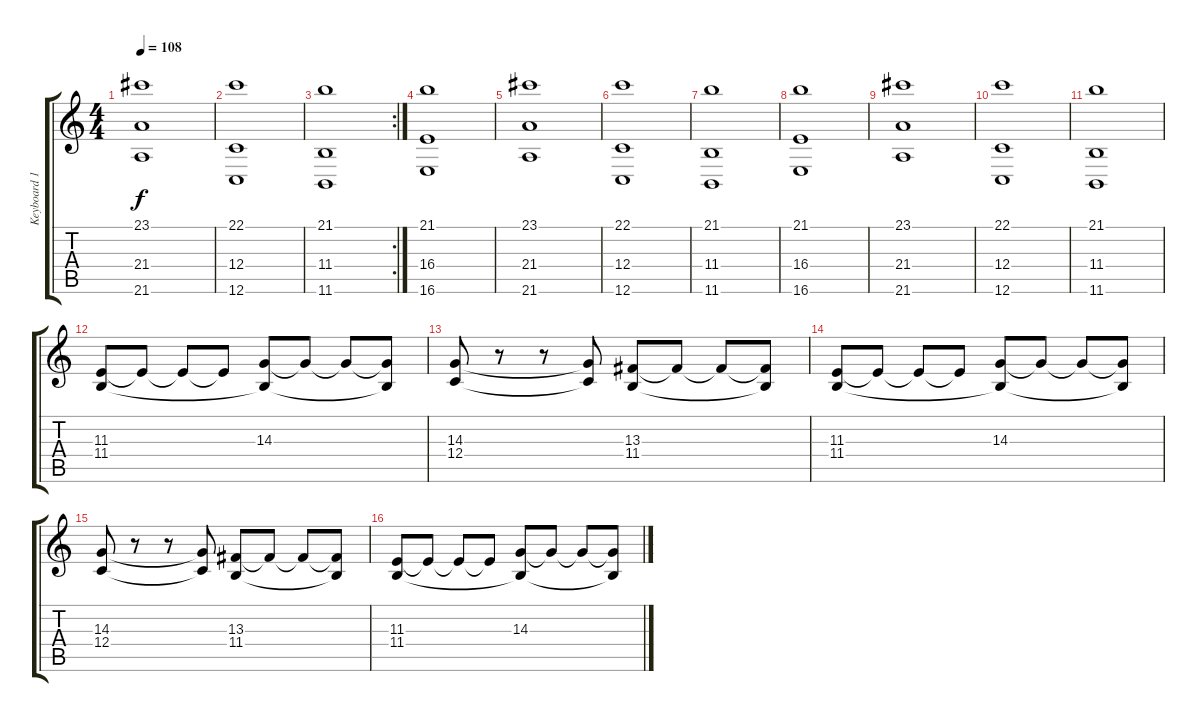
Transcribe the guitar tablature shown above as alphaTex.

\track ("Keyboard 1" "Keyboard 1") {instrument stringensemble1}
\staff {score tabs}
\tuning (D4 A3 F3 C3 G2 C2) {hide}
\ts (4 4)
\tempo 108
\clef g2
\ks c
(23.1 21.4 21.6).1{dy f} |
(22.1 12.4 12.6).1 |
\rc 2
(21.1 11.4 11.6).1 |
(21.1 16.4 16.6).1 |
(23.1 21.4 21.6).1 |
(22.1 12.4 12.6).1 |
(21.1 11.4 11.6).1 |
(21.1 16.4 16.6).1 |
(23.1 21.4 21.6).1 |
(22.1 12.4 12.6).1 |
(21.1 11.4 11.6).1 |
(11.3 11.4).8 11.3{t}.8 11.3{t}.8 11.3{t}.8 (14.3 11.4{t}).8 14.3{t}.8 14.3{t}.8 (14.3{t} 11.4{t}).8 |
(14.3 12.4).8 r.8 r.8 (14.3{t} 12.4{t}).8 (13.3 11.4).8 13.3{t}.8 13.3{t}.8 (13.3{t} 11.4{t}).8 |
(11.3 11.4).8 11.3{t}.8 11.3{t}.8 11.3{t}.8 (14.3 11.4{t}).8 14.3{t}.8 14.3{t}.8 (14.3{t} 11.4{t}).8 |
(14.3 12.4).8 r.8 r.8 (14.3{t} 12.4{t}).8 (13.3 11.4).8 13.3{t}.8 13.3{t}.8 (13.3{t} 11.4{t}).8 |
(11.3 11.4).8 11.3{t}.8 11.3{t}.8 11.3{t}.8 (14.3 11.4{t}).8 14.3{t}.8 14.3{t}.8 (14.3{t} 11.4{t}).8
